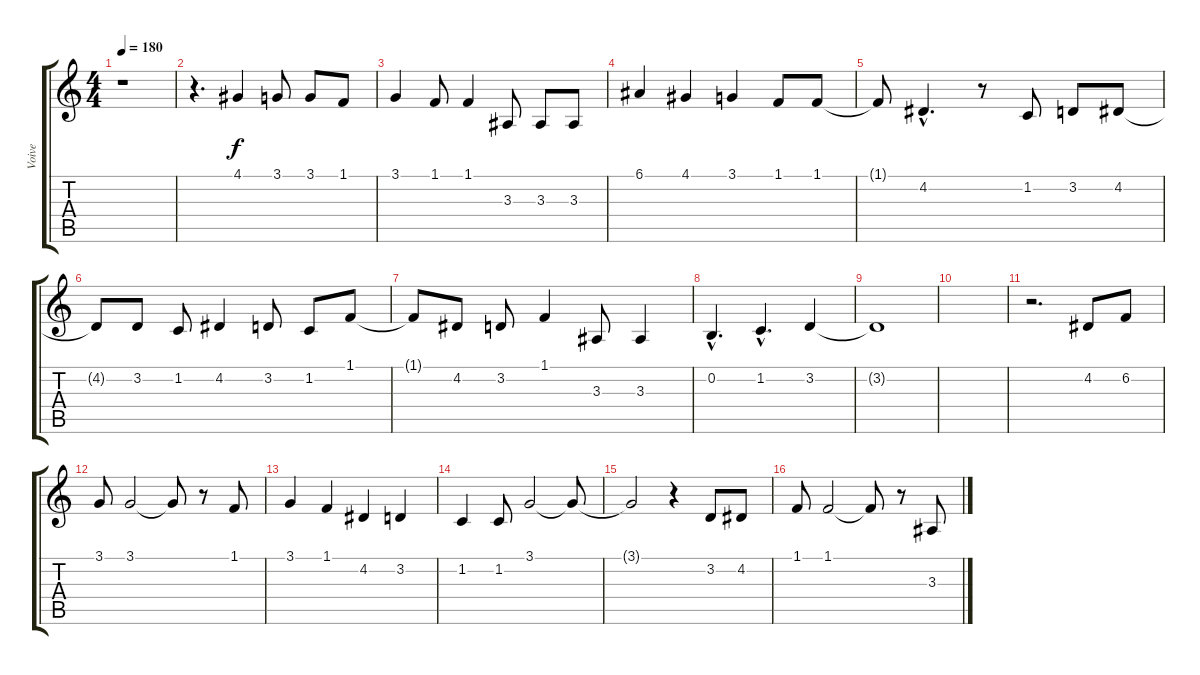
\track ("Voive" "Voive") {instrument lead8bassandlead}
\staff {score tabs}
\tuning (E4 B3 G3 D3 A2 E2) {hide}
\ts (4 4)
\tempo 180
\clef g2
\ks c
r.1{dy f} |
r.4{d} 4.1.4 3.1.8 3.1.8 1.1.8 |
3.1.4 1.1.8 1.1.4 3.3.8 3.3.8 3.3.8 |
6.1.4 4.1.4 3.1.4 1.1.8 1.1.8 |
1.1{t}.8 4.2{hac}.4{d} r.8 1.2.8 3.2.8 4.2.8 |
4.2{t}.8 3.2.8 1.2.8 4.2.4 3.2.8 1.2.8 1.1.8 |
1.1{t}.8 4.2.8 3.2.8 1.1.4 3.3.8 3.3.4 |
0.2{hac}.4{d} 1.2{hac}.4{d} 3.2.4 |
3.2{t}.1 |
|
r.2{d} 4.2.8 6.2.8 |
3.1.8 3.1.2 3.1{t}.8 r.8 1.1.8 |
3.1.4 1.1.4 4.2.4 3.2.4 |
1.2.4 1.2.8 3.1.2 3.1{t}.8 |
3.1{t}.2 r.4 3.2.8 4.2.8 |
1.1.8 1.1.2 1.1{t}.8 r.8 3.3.8
